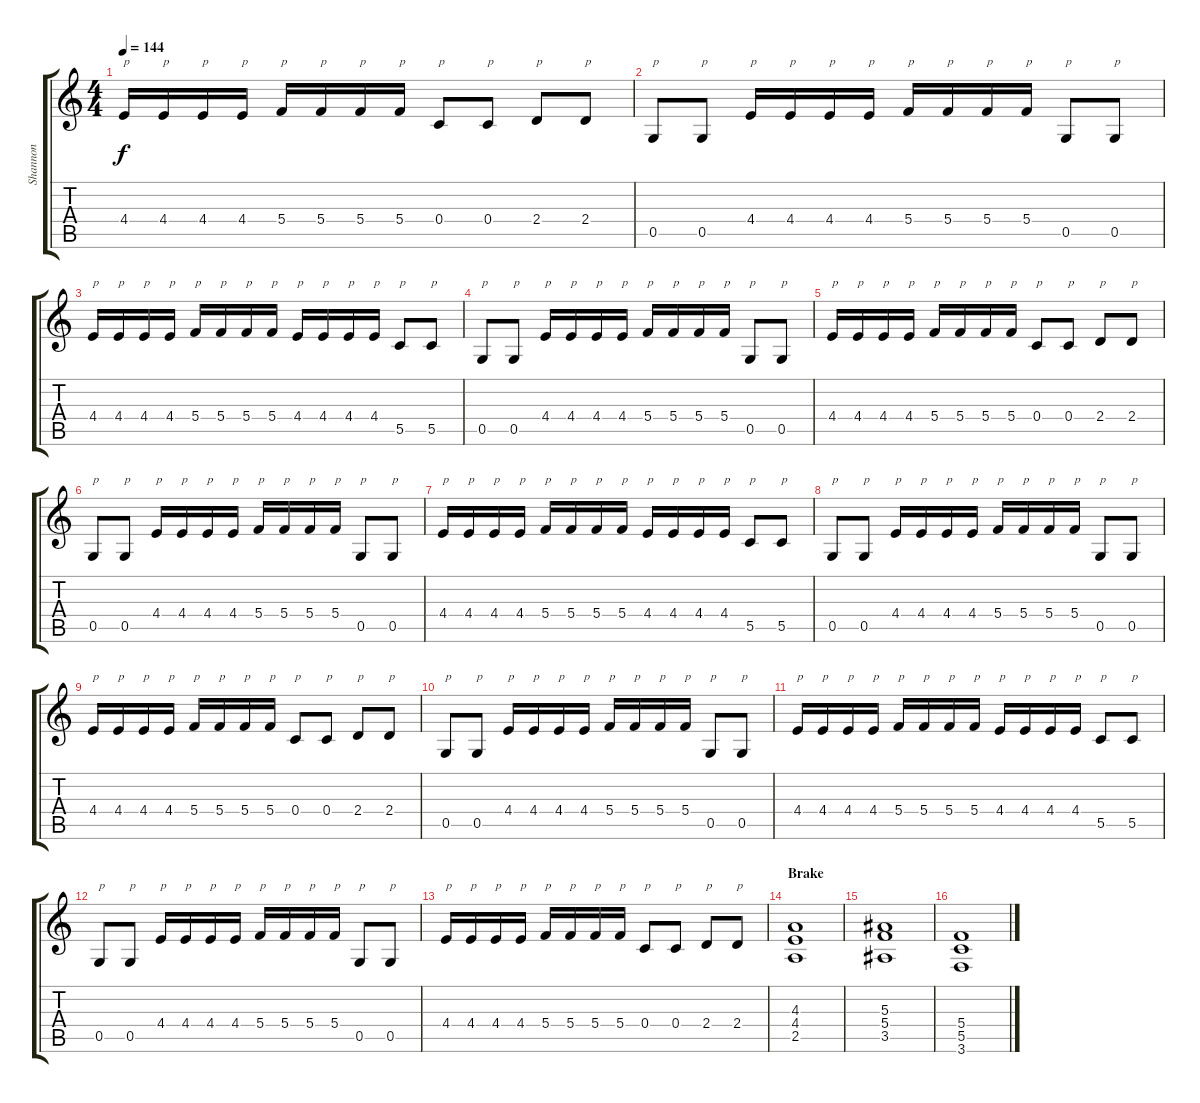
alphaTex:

\track ("Shannon" "Shannon") {instrument distortionguitar}
\staff {score tabs}
\tuning (D4 A3 F3 C3 G2 D2) {hide}
\ts (4 4)
\tempo 144
\clef g2
\ks c
4.4.16{txt "p" dy f} 4.4.16{txt "p"} 4.4.16{txt "p"} 4.4.16{txt "p"} 5.4.16{txt "p"} 5.4.16{txt "p"} 5.4.16{txt "p"} 5.4.16{txt "p"} 0.4.8{txt "p"} 0.4.8{txt "p"} 2.4.8{txt "p"} 2.4.8{txt "p"} |
0.5.8{txt "p"} 0.5.8{txt "p"} 4.4.16{txt "p"} 4.4.16{txt "p"} 4.4.16{txt "p"} 4.4.16{txt "p"} 5.4.16{txt "p"} 5.4.16{txt "p"} 5.4.16{txt "p"} 5.4.16{txt "p"} 0.5.8{txt "p"} 0.5.8{txt "p"} |
4.4.16{txt "p"} 4.4.16{txt "p"} 4.4.16{txt "p"} 4.4.16{txt "p"} 5.4.16{txt "p"} 5.4.16{txt "p"} 5.4.16{txt "p"} 5.4.16{txt "p"} 4.4.16{txt "p"} 4.4.16{txt "p"} 4.4.16{txt "p"} 4.4.16{txt "p"} 5.5.8{txt "p"} 5.5.8{txt "p"} |
0.5.8{txt "p"} 0.5.8{txt "p"} 4.4.16{txt "p"} 4.4.16{txt "p"} 4.4.16{txt "p"} 4.4.16{txt "p"} 5.4.16{txt "p"} 5.4.16{txt "p"} 5.4.16{txt "p"} 5.4.16{txt "p"} 0.5.8{txt "p"} 0.5.8{txt "p"} |
4.4.16{txt "p"} 4.4.16{txt "p"} 4.4.16{txt "p"} 4.4.16{txt "p"} 5.4.16{txt "p"} 5.4.16{txt "p"} 5.4.16{txt "p"} 5.4.16{txt "p"} 0.4.8{txt "p"} 0.4.8{txt "p"} 2.4.8{txt "p"} 2.4.8{txt "p"} |
0.5.8{txt "p"} 0.5.8{txt "p"} 4.4.16{txt "p"} 4.4.16{txt "p"} 4.4.16{txt "p"} 4.4.16{txt "p"} 5.4.16{txt "p"} 5.4.16{txt "p"} 5.4.16{txt "p"} 5.4.16{txt "p"} 0.5.8{txt "p"} 0.5.8{txt "p"} |
4.4.16{txt "p"} 4.4.16{txt "p"} 4.4.16{txt "p"} 4.4.16{txt "p"} 5.4.16{txt "p"} 5.4.16{txt "p"} 5.4.16{txt "p"} 5.4.16{txt "p"} 4.4.16{txt "p"} 4.4.16{txt "p"} 4.4.16{txt "p"} 4.4.16{txt "p"} 5.5.8{txt "p"} 5.5.8{txt "p"} |
0.5.8{txt "p"} 0.5.8{txt "p"} 4.4.16{txt "p"} 4.4.16{txt "p"} 4.4.16{txt "p"} 4.4.16{txt "p"} 5.4.16{txt "p"} 5.4.16{txt "p"} 5.4.16{txt "p"} 5.4.16{txt "p"} 0.5.8{txt "p"} 0.5.8{txt "p"} |
4.4.16{txt "p"} 4.4.16{txt "p"} 4.4.16{txt "p"} 4.4.16{txt "p"} 5.4.16{txt "p"} 5.4.16{txt "p"} 5.4.16{txt "p"} 5.4.16{txt "p"} 0.4.8{txt "p"} 0.4.8{txt "p"} 2.4.8{txt "p"} 2.4.8{txt "p"} |
0.5.8{txt "p"} 0.5.8{txt "p"} 4.4.16{txt "p"} 4.4.16{txt "p"} 4.4.16{txt "p"} 4.4.16{txt "p"} 5.4.16{txt "p"} 5.4.16{txt "p"} 5.4.16{txt "p"} 5.4.16{txt "p"} 0.5.8{txt "p"} 0.5.8{txt "p"} |
4.4.16{txt "p"} 4.4.16{txt "p"} 4.4.16{txt "p"} 4.4.16{txt "p"} 5.4.16{txt "p"} 5.4.16{txt "p"} 5.4.16{txt "p"} 5.4.16{txt "p"} 4.4.16{txt "p"} 4.4.16{txt "p"} 4.4.16{txt "p"} 4.4.16{txt "p"} 5.5.8{txt "p"} 5.5.8{txt "p"} |
0.5.8{txt "p"} 0.5.8{txt "p"} 4.4.16{txt "p"} 4.4.16{txt "p"} 4.4.16{txt "p"} 4.4.16{txt "p"} 5.4.16{txt "p"} 5.4.16{txt "p"} 5.4.16{txt "p"} 5.4.16{txt "p"} 0.5.8{txt "p"} 0.5.8{txt "p"} |
4.4.16{txt "p"} 4.4.16{txt "p"} 4.4.16{txt "p"} 4.4.16{txt "p"} 5.4.16{txt "p"} 5.4.16{txt "p"} 5.4.16{txt "p"} 5.4.16{txt "p"} 0.4.8{txt "p"} 0.4.8{txt "p"} 2.4.8{txt "p"} 2.4.8{txt "p"} |
\section ("" "Brake")
(4.3 4.4 2.5).1 |
(5.3 5.4 3.5).1 |
(5.4 5.5 3.6).1
